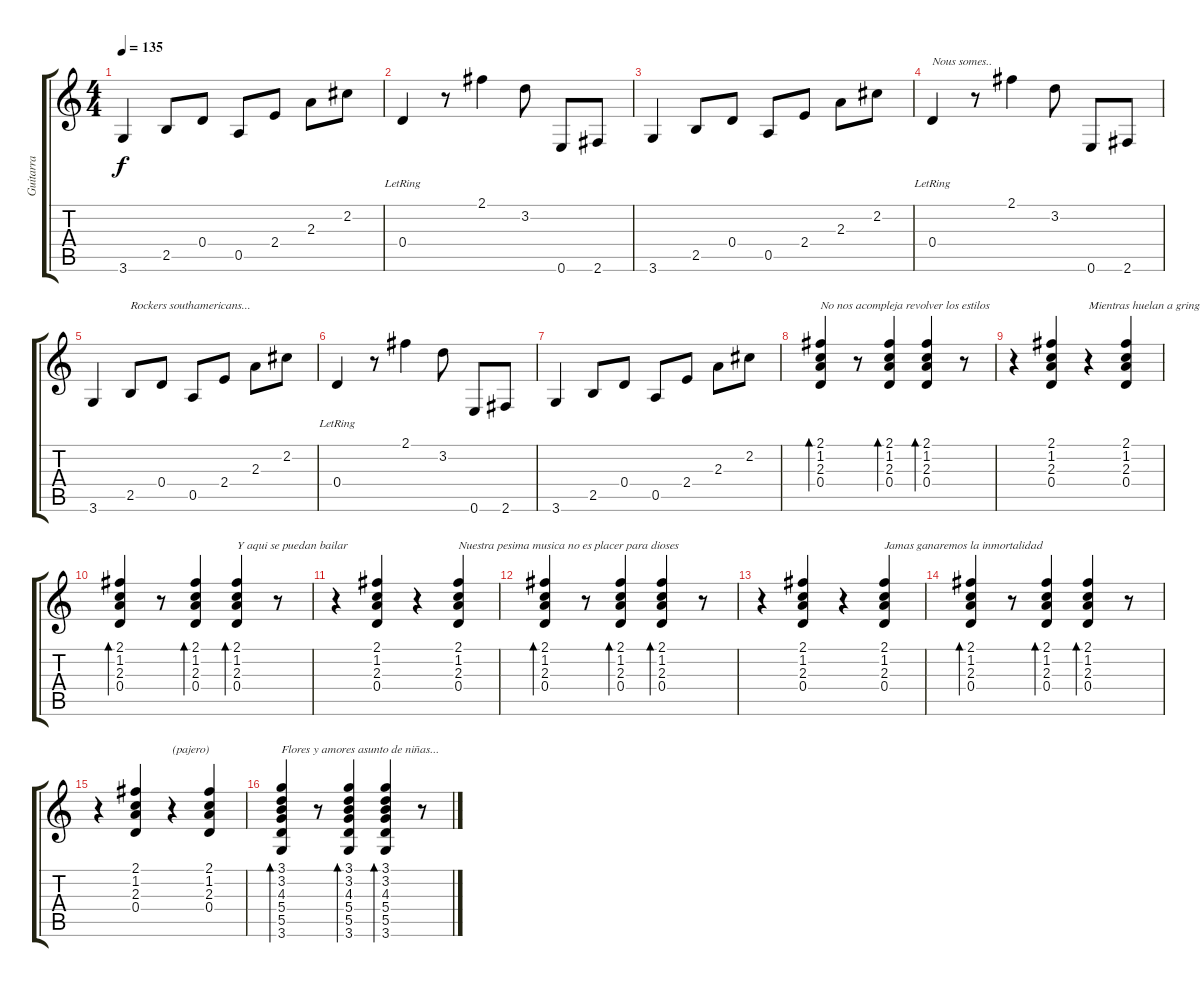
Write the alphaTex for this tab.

\track ("Guitarra" "Guitarra") {instrument electricguitarclean}
\staff {score tabs}
\tuning (E4 B3 G3 D3 A2 E2) {hide}
\ts (4 4)
\tempo 135
\clef g2
\ks c
3.6.4{dy f} 2.5.8 0.4.8 0.5.8 2.4.8 2.3.8 2.2.8 |
0.4{lr}.4 r.8 2.1.4 3.2.8 0.6.8 2.6.8 |
3.6.4 2.5.8 0.4.8 0.5.8 2.4.8 2.3.8 2.2.8 |
0.4{lr}.4{txt "Nous somes.."} r.8 2.1.4 3.2.8 0.6.8 2.6.8 |
3.6.4 2.5.8{txt "Rockers southamericans..."} 0.4.8 0.5.8 2.4.8 2.3.8 2.2.8 |
0.4{lr}.4 r.8 2.1.4 3.2.8 0.6.8 2.6.8 |
3.6.4 2.5.8 0.4.8 0.5.8 2.4.8 2.3.8 2.2.8 |
(2.1 1.2 2.3 0.4).4{bd 60 txt "No nos acompleja revolver los estilos"} r.8 (2.1 1.2 2.3 0.4).4{bd 60} (2.1 1.2 2.3 0.4).4{bd 60} r.8 |
r.4 (2.1 1.2 2.3 0.4).4 r.4{txt "Mientras huelan a gringo (yankie) "} (2.1 1.2 2.3 0.4).4 |
(2.1 1.2 2.3 0.4).4{bd 60} r.8 (2.1 1.2 2.3 0.4).4{bd 60} (2.1 1.2 2.3 0.4).4{bd 60 txt "Y aqui se puedan bailar"} r.8 |
r.4 (2.1 1.2 2.3 0.4).4 r.4 (2.1 1.2 2.3 0.4).4{txt "Nuestra pesima musica no es placer para dioses"} |
(2.1 1.2 2.3 0.4).4{bd 60} r.8 (2.1 1.2 2.3 0.4).4{bd 60} (2.1 1.2 2.3 0.4).4{bd 60} r.8 |
r.4 (2.1 1.2 2.3 0.4).4 r.4 (2.1 1.2 2.3 0.4).4{txt "Jamas ganaremos la inmortalidad "} |
(2.1 1.2 2.3 0.4).4{bd 60} r.8 (2.1 1.2 2.3 0.4).4{bd 60} (2.1 1.2 2.3 0.4).4{bd 60} r.8 |
r.4 (2.1 1.2 2.3 0.4).4 r.4{txt "(pajero)"} (2.1 1.2 2.3 0.4).4 |
(3.1 3.2 4.3 5.4 5.5 3.6).4{bd 60 txt "Flores y amores asunto de niñas..."} r.8 (3.1 3.2 4.3 5.4 5.5 3.6).4{bd 60} (3.1 3.2 4.3 5.4 5.5 3.6).4{bd 60} r.8
